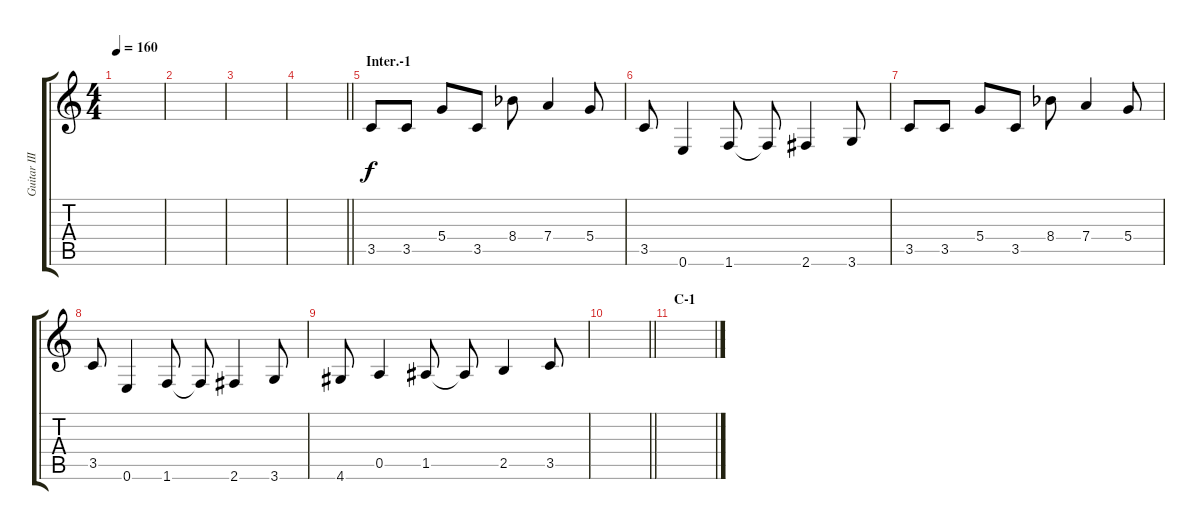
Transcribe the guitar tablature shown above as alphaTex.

\track ("Guitar III (Nakano Azusa)" "Guitar III") {instrument distortionguitar}
\staff {score tabs}
\tuning (E4 B3 G3 D3 A2 E2) {hide}
\ts (4 4)
\tempo 160
\clef g2
\ks c
|
|
|
\barLineRight lightlight
|
\section ("" "Inter.-1")
3.5.8 3.5.8 5.4.8 3.5.8 8.4{acc b}.8 7.4.4 5.4.8 |
3.5.8 0.6.4 1.6.8 1.6{t}.8 2.6.4 3.6.8 |
3.5.8 3.5.8 5.4.8 3.5.8 8.4{acc b}.8 7.4.4 5.4.8 |
3.5.8 0.6.4 1.6.8 1.6{t}.8 2.6.4 3.6.8 |
4.6.8 0.5.4 1.5.8 1.5{t}.8 2.5.4 3.5.8 |
\barLineRight lightlight
|
\section ("" "C-1")
